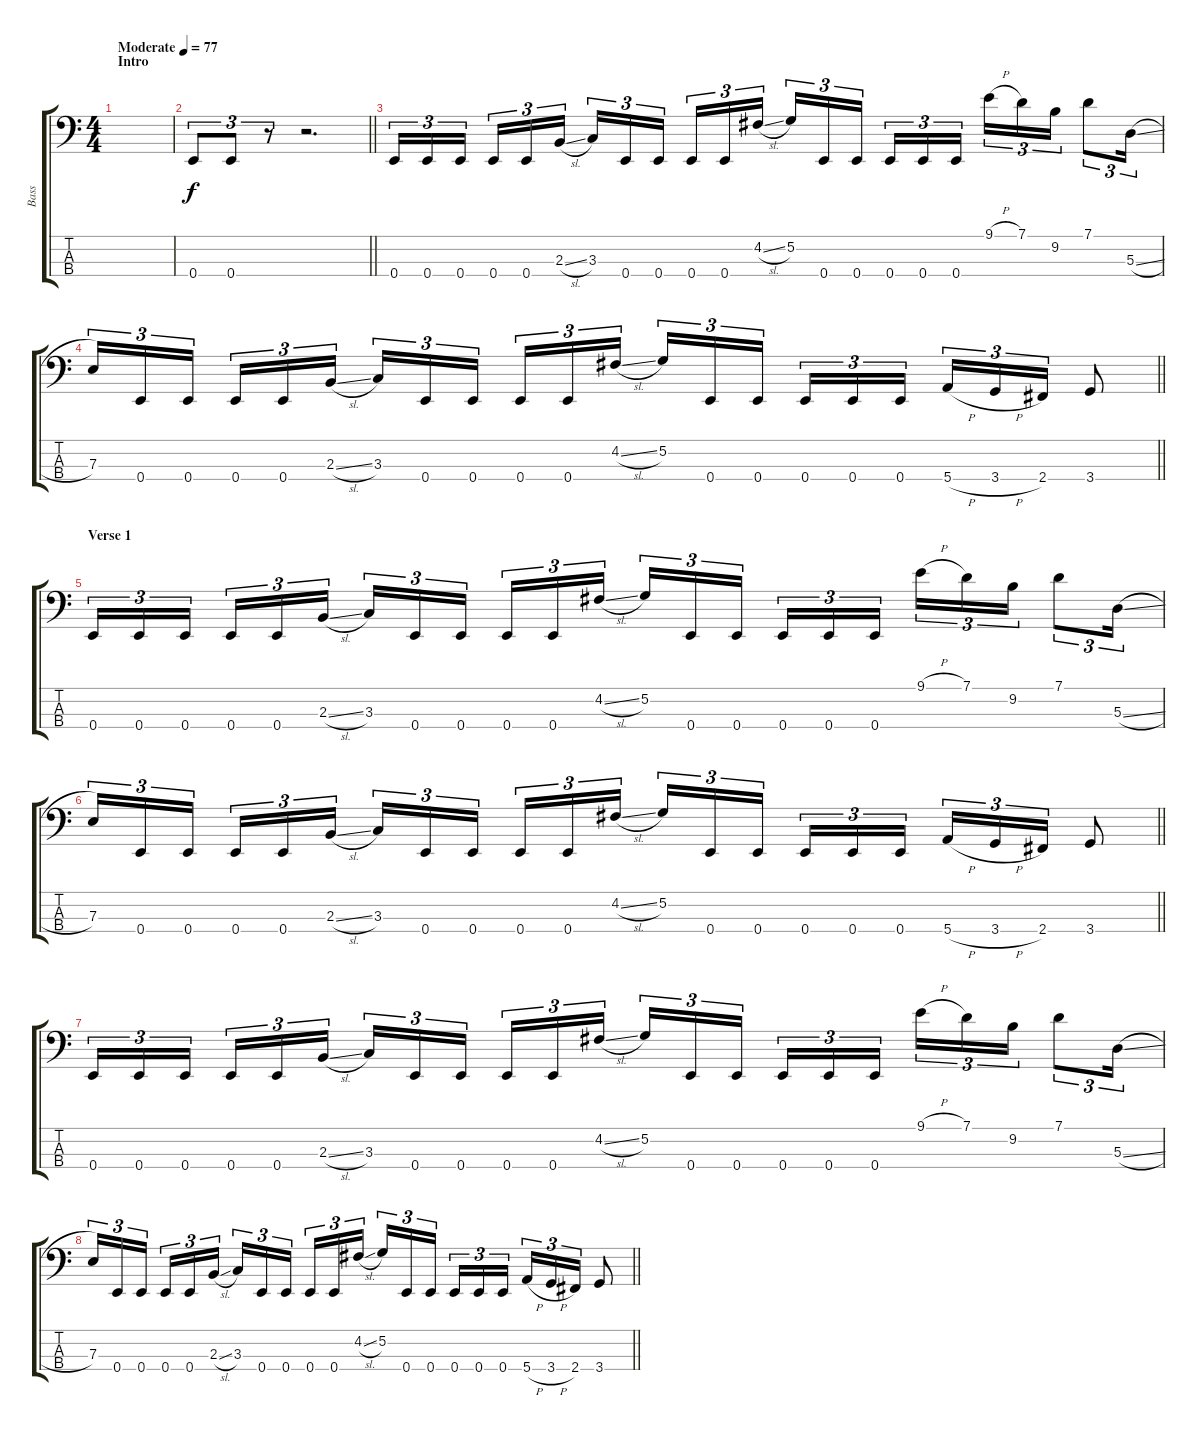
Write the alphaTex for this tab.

\track ("Bass" "Bass") {instrument electricbassfinger}
\staff {score tabs}
\tuning (G2 D2 A1 E1) {hide}
\ts (4 4)
\section ("" "Intro")
\tempo (77 "Moderate")
\clef f4
\ks c
|
\barLineRight lightlight
0.4.8{tu (3 2)} 0.4.8{tu (3 2)} r.8{tu (3 2)} r.2{d} |
0.4.16{tu (3 2)} 0.4.16{tu (3 2)} 0.4.16{tu (3 2) beam splitsecondary} 0.4.16{tu (3 2)} 0.4.16{tu (3 2)} 2.3{sl}.16{tu (3 2)} 3.3.16{tu (3 2)} 0.4.16{tu (3 2)} 0.4.16{tu (3 2) beam splitsecondary} 0.4.16{tu (3 2)} 0.4.16{tu (3 2)} 4.2{sl}.16{tu (3 2)} 5.2.16{tu (3 2)} 0.4.16{tu (3 2)} 0.4.16{tu (3 2) beam splitsecondary} 0.4.16{tu (3 2)} 0.4.16{tu (3 2)} 0.4.16{tu (3 2)} 9.1{h}.16{tu (3 2)} 7.1.16{tu (3 2)} 9.2.16{tu (3 2)} 7.1.8{tu (3 2)} 5.3{sl}.16{tu (3 2)} |
\barLineRight lightlight
7.3.16{tu (3 2)} 0.4.16{tu (3 2)} 0.4.16{tu (3 2) beam splitsecondary} 0.4.16{tu (3 2)} 0.4.16{tu (3 2)} 2.3{sl}.16{tu (3 2)} 3.3.16{tu (3 2)} 0.4.16{tu (3 2)} 0.4.16{tu (3 2) beam splitsecondary} 0.4.16{tu (3 2)} 0.4.16{tu (3 2)} 4.2{sl}.16{tu (3 2)} 5.2.16{tu (3 2)} 0.4.16{tu (3 2)} 0.4.16{tu (3 2) beam splitsecondary} 0.4.16{tu (3 2)} 0.4.16{tu (3 2)} 0.4.16{tu (3 2)} 5.4{h}.16{tu (3 2)} 3.4{h}.16{tu (3 2)} 2.4.16{tu (3 2)} 3.4.8 |
\section ("" "Verse 1")
0.4.16{tu (3 2)} 0.4.16{tu (3 2)} 0.4.16{tu (3 2) beam splitsecondary} 0.4.16{tu (3 2)} 0.4.16{tu (3 2)} 2.3{sl}.16{tu (3 2)} 3.3.16{tu (3 2)} 0.4.16{tu (3 2)} 0.4.16{tu (3 2) beam splitsecondary} 0.4.16{tu (3 2)} 0.4.16{tu (3 2)} 4.2{sl}.16{tu (3 2)} 5.2.16{tu (3 2)} 0.4.16{tu (3 2)} 0.4.16{tu (3 2) beam splitsecondary} 0.4.16{tu (3 2)} 0.4.16{tu (3 2)} 0.4.16{tu (3 2)} 9.1{h}.16{tu (3 2)} 7.1.16{tu (3 2)} 9.2.16{tu (3 2)} 7.1.8{tu (3 2)} 5.3{sl}.16{tu (3 2)} |
\barLineRight lightlight
7.3.16{tu (3 2)} 0.4.16{tu (3 2)} 0.4.16{tu (3 2) beam splitsecondary} 0.4.16{tu (3 2)} 0.4.16{tu (3 2)} 2.3{sl}.16{tu (3 2)} 3.3.16{tu (3 2)} 0.4.16{tu (3 2)} 0.4.16{tu (3 2) beam splitsecondary} 0.4.16{tu (3 2)} 0.4.16{tu (3 2)} 4.2{sl}.16{tu (3 2)} 5.2.16{tu (3 2)} 0.4.16{tu (3 2)} 0.4.16{tu (3 2) beam splitsecondary} 0.4.16{tu (3 2)} 0.4.16{tu (3 2)} 0.4.16{tu (3 2)} 5.4{h}.16{tu (3 2)} 3.4{h}.16{tu (3 2)} 2.4.16{tu (3 2)} 3.4.8 |
0.4.16{tu (3 2)} 0.4.16{tu (3 2)} 0.4.16{tu (3 2) beam splitsecondary} 0.4.16{tu (3 2)} 0.4.16{tu (3 2)} 2.3{sl}.16{tu (3 2)} 3.3.16{tu (3 2)} 0.4.16{tu (3 2)} 0.4.16{tu (3 2) beam splitsecondary} 0.4.16{tu (3 2)} 0.4.16{tu (3 2)} 4.2{sl}.16{tu (3 2)} 5.2.16{tu (3 2)} 0.4.16{tu (3 2)} 0.4.16{tu (3 2) beam splitsecondary} 0.4.16{tu (3 2)} 0.4.16{tu (3 2)} 0.4.16{tu (3 2)} 9.1{h}.16{tu (3 2)} 7.1.16{tu (3 2)} 9.2.16{tu (3 2)} 7.1.8{tu (3 2)} 5.3{sl}.16{tu (3 2)} |
\barLineRight lightlight
7.3.16{tu (3 2)} 0.4.16{tu (3 2)} 0.4.16{tu (3 2) beam splitsecondary} 0.4.16{tu (3 2)} 0.4.16{tu (3 2)} 2.3{sl}.16{tu (3 2)} 3.3.16{tu (3 2)} 0.4.16{tu (3 2)} 0.4.16{tu (3 2) beam splitsecondary} 0.4.16{tu (3 2)} 0.4.16{tu (3 2)} 4.2{sl}.16{tu (3 2)} 5.2.16{tu (3 2)} 0.4.16{tu (3 2)} 0.4.16{tu (3 2) beam splitsecondary} 0.4.16{tu (3 2)} 0.4.16{tu (3 2)} 0.4.16{tu (3 2)} 5.4{h}.16{tu (3 2)} 3.4{h}.16{tu (3 2)} 2.4.16{tu (3 2)} 3.4.8
